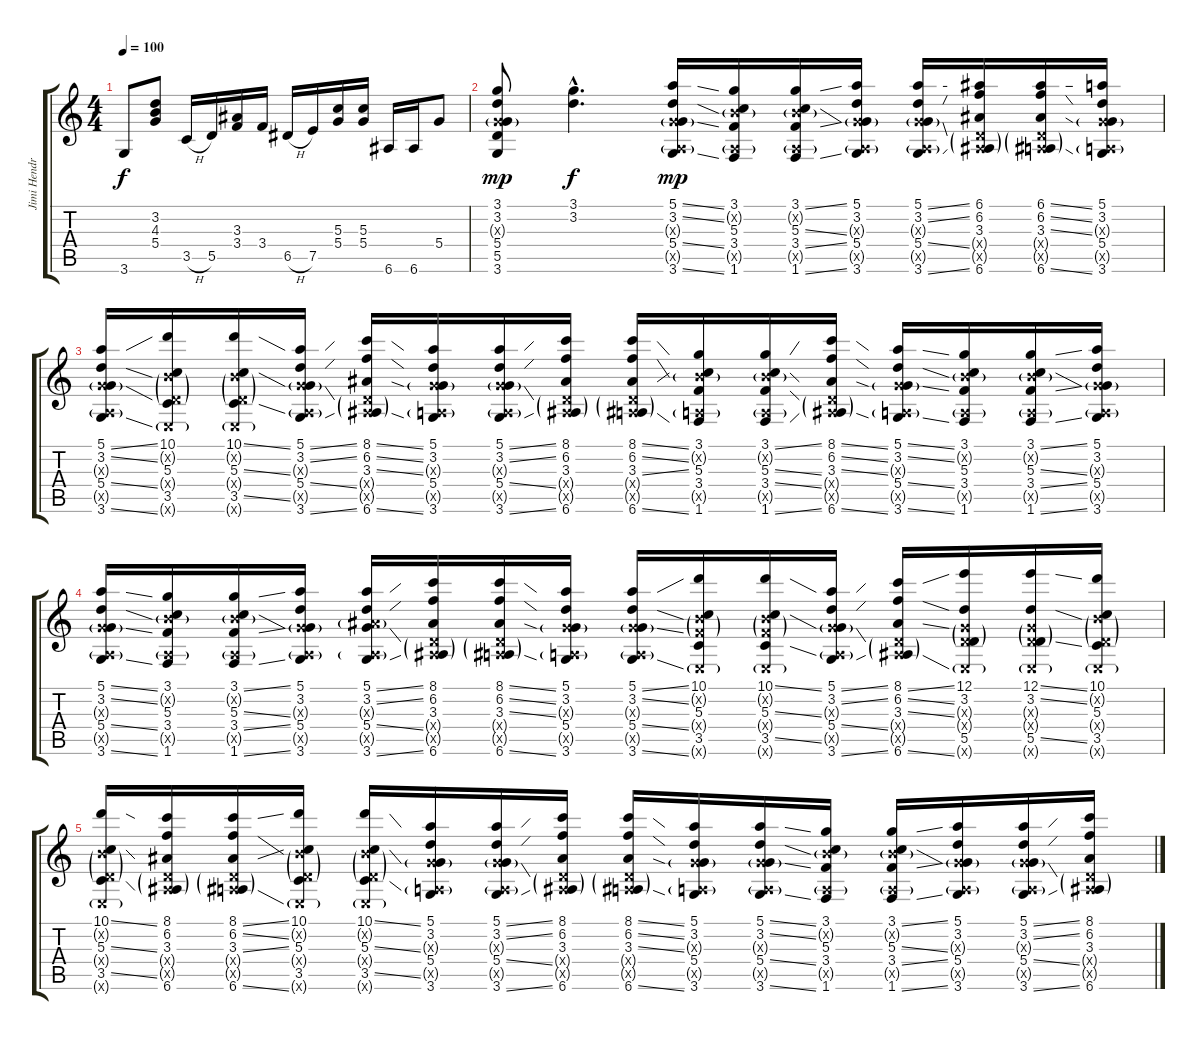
\track ("Jimi Hendrix" "Jimi Hendr") {instrument electricguitarjazz}
\staff {score tabs}
\tuning (E4 B3 G3 D3 A2 E2) {hide}
\ts (4 4)
\tempo 100
\clef g2
\ks c
3.6.8{dy f} (3.2 4.3 5.4).8 3.5{h}.16 5.5.16 (3.3 3.4).16 3.4.16 6.5{h}.16 7.5.16 (5.3 5.4).16 (5.3 5.4).16 6.6.16 6.6.16 5.4.8 |
(3.1 3.2 0.3{g x} 5.4 5.5 3.6).8{dy mp} (3.1{hac} 3.2{hac}).4{d dy f} (5.1{ss} 3.2{ss} 0.3{g x} 5.4{ss} 0.5{g x} 3.6{ss}).16{dy mp volume 16} (3.1 0.2{g x} 5.3 3.4 0.5{g x} 1.6).16 (3.1{ss} 0.2{g x} 5.3{ss} 3.4{ss} 0.5{g x} 1.6{ss}).16 (5.1 3.2 0.3{g x} 5.4 0.5{g x} 3.6).16 (5.1{ss} 3.2{ss} 0.3{g x} 5.4{ss} 0.5{g x} 3.6{ss}).16 (6.1 6.2 3.3 0.4{g x} 0.5{g x} 6.6).16 (6.1{ss} 6.2{ss} 3.3{ss} 0.4{g x} 0.5{g x} 6.6{ss}).16 (5.1 3.2 0.3{g x} 5.4 0.5{g x} 3.6).16 |
(5.1{ss} 3.2{ss} 0.3{g x} 5.4{ss} 0.5{g x} 3.6{ss}).16 (10.1 0.2{g x} 5.3 0.4{g x} 3.5 0.6{g x}).16 (10.1{ss} 0.2{g x} 5.3{ss} 0.4{g x} 3.5{ss} 0.6{g x}).16 (5.1{ss} 3.2{ss} 0.3{g x} 5.4{ss} 0.5{g x} 3.6{ss}).16 (8.1{ss} 6.2{ss} 3.3{ss} 0.4{g x} 0.5{g x} 6.6{ss}).16 (5.1 3.2 0.3{g x} 5.4 0.5{g x} 3.6).16 (5.1{ss} 3.2{ss} 0.3{g x} 5.4{ss} 0.5{g x} 3.6{ss}).16 (8.1 6.2 3.3 0.4{g x} 0.5{g x} 6.6).16 (8.1{ss} 6.2{ss} 3.3{ss} 0.4{g x} 0.5{g x} 6.6{ss}).16 (3.1 0.2{g x} 5.3 3.4 0.5{g x} 1.6).16 (3.1{ss} 0.2{g x} 5.3{ss} 3.4{ss} 0.5{g x} 1.6{ss}).16 (8.1{ss} 6.2{ss} 3.3{ss} 0.4{g x} 0.5{g x} 6.6{ss}).16 (5.1{ss} 3.2{ss} 0.3{g x} 5.4{ss} 0.5{g x} 3.6{ss}).16 (3.1 0.2{g x} 5.3 3.4 0.5{g x} 1.6).16 (3.1{ss} 0.2{g x} 5.3{ss} 3.4{ss} 0.5{g x} 1.6{ss}).16 (5.1 3.2 0.3{g x} 5.4 0.5{g x} 3.6).16{volume 0} |
(5.1{ss} 3.2{ss} 0.3{g x} 5.4{ss} 0.5{g x} 3.6{ss}).16 (3.1 0.2{g x} 5.3 3.4 0.5{g x} 1.6).16 (3.1{ss} 0.2{g x} 5.3{ss} 3.4{ss} 0.5{g x} 1.6{ss}).16 (5.1 3.2 0.3{g x} 5.4 0.5{g x} 3.6).16 (5.1{ss} 3.2{ss} 3.3{g x} 5.4{ss} 0.5{g x} 3.6{ss}).16 (8.1 6.2 3.3 0.4{g x} 0.5{g x} 6.6).16 (8.1{ss} 6.2{ss} 3.3{ss} 0.4{g x} 0.5{g x} 6.6{ss}).16 (5.1 3.2 0.3{g x} 5.4 0.5{g x} 3.6).16 (5.1{ss} 3.2{ss} 0.3{g x} 5.4{ss} 0.5{g x} 3.6{ss}).16 (10.1 0.2{g x} 5.3 3.4{g x} 3.5 0.6{g x}).16 (10.1{ss} 0.2{g x} 5.3{ss} 3.4{g x} 3.5{ss} 0.6{g x}).16 (5.1{ss} 3.2{ss} 0.3{g x} 5.4{ss} 0.5{g x} 3.6{ss}).16 (8.1{ss} 6.2{ss} 3.3{ss} 0.4{g x} 0.5{g x} 6.6{ss}).16 (12.1 3.2 0.3{g x} 0.4{g x} 5.5 0.6{g x}).16 (12.1{ss} 3.2{ss} 0.3{g x} 0.4{g x} 5.5{ss} 0.6{g x}).16 (10.1 0.2{g x} 5.3 0.4{g x} 3.5 0.6{g x}).16 |
(10.1{ss} 0.2{g x} 5.3{ss} 0.4{g x} 3.5{ss} 0.6{g x}).16 (8.1 6.2 3.3 0.4{g x} 0.5{g x} 6.6).16 (8.1{ss} 6.2{ss} 3.3{ss} 0.4{g x} 0.5{g x} 6.6{ss}).16 (10.1 0.2{g x} 5.3 0.4{g x} 3.5 0.6{g x}).16 (10.1{ss} 0.2{g x} 5.3{ss} 0.4{g x} 3.5{ss} 0.6{g x}).16 (5.1 3.2 0.3{g x} 5.4 0.5{g x} 3.6).16 (5.1{ss} 3.2{ss} 0.3{g x} 5.4{ss} 0.5{g x} 3.6{ss}).16 (8.1 6.2 3.3 0.4{g x} 0.5{g x} 6.6).16 (8.1{ss} 6.2{ss} 3.3{ss} 0.4{g x} 0.5{g x} 6.6{ss}).16 (5.1 3.2 0.3{g x} 5.4 0.5{g x} 3.6).16 (5.1{ss} 3.2{ss} 0.3{g x} 5.4{ss} 0.5{g x} 3.6{ss}).16 (3.1 0.2{g x} 5.3 3.4 0.5{g x} 1.6).16 (3.1{ss} 0.2{g x} 5.3{ss} 3.4{ss} 0.5{g x} 1.6{ss}).16 (5.1 3.2 0.3{g x} 5.4 0.5{g x} 3.6).16 (5.1{ss} 3.2{ss} 0.3{g x} 5.4{ss} 0.5{g x} 3.6{ss}).16 (8.1 6.2 3.3 0.4{g x} 0.5{g x} 6.6).16
